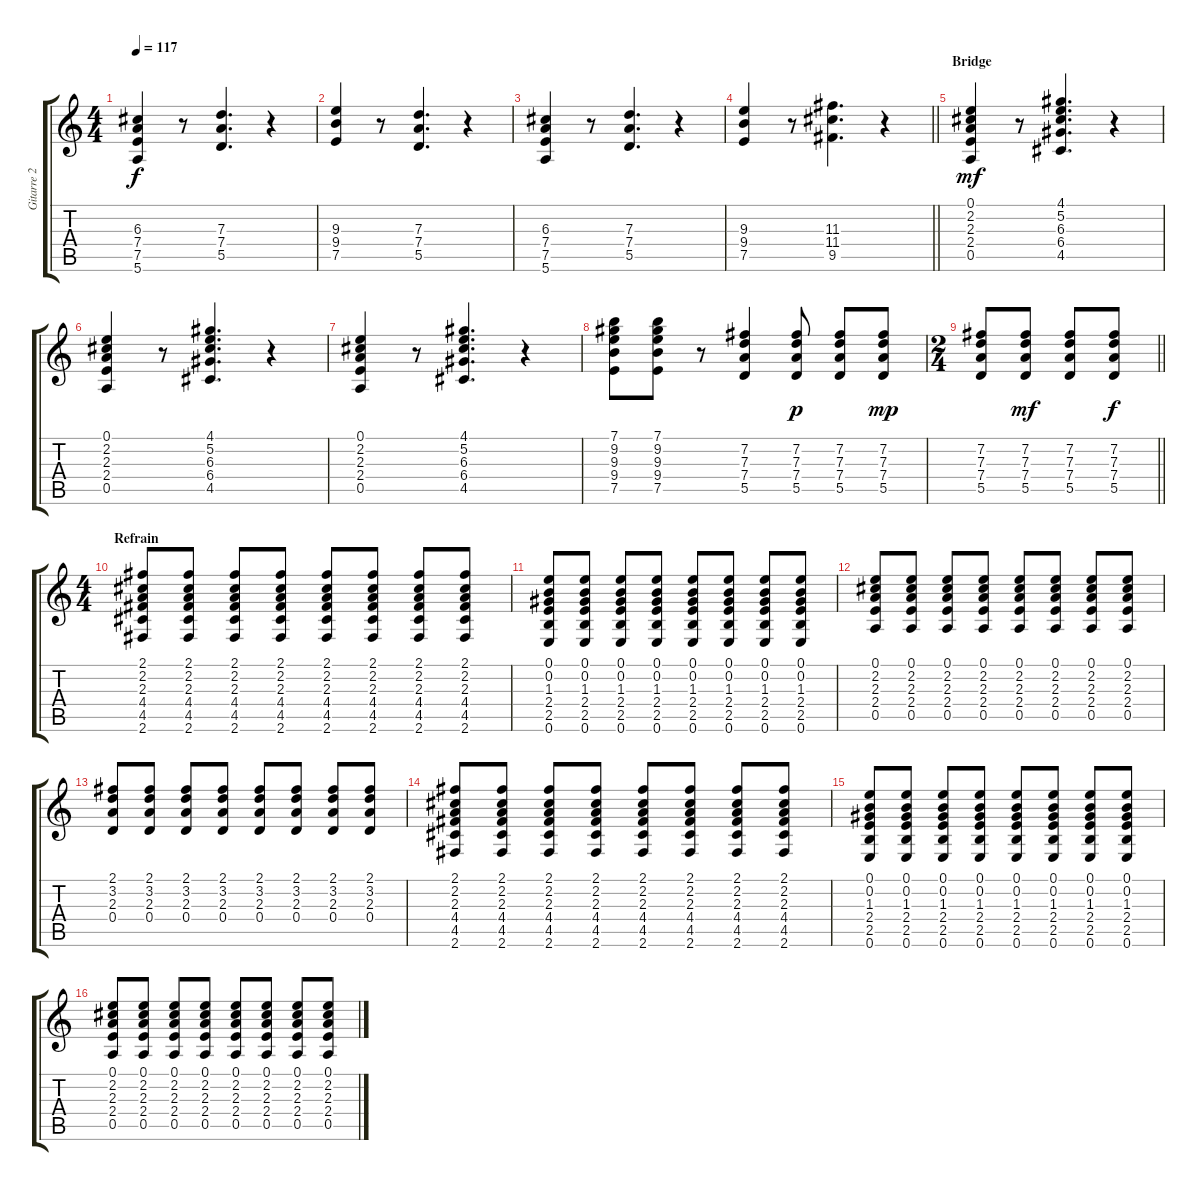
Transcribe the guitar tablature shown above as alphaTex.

\track ("Gitarre 2" "Gitarre 2") {instrument acousticguitarnylon}
\staff {score tabs}
\tuning (E4 B3 G3 D3 A2 E2) {hide}
\ts (4 4)
\tempo 117
\clef g2
\ks c
(6.3 7.4 7.5 5.6).4{dy f} r.8 (7.3 7.4 5.5).4{d} r.4 |
(9.3 9.4 7.5).4 r.8 (7.3 7.4 5.5).4{d} r.4 |
(6.3 7.4 7.5 5.6).4 r.8 (7.3 7.4 5.5).4{d} r.4 |
\barLineRight lightlight
(9.3 9.4 7.5).4 r.8 (11.3 11.4 9.5).4{d} r.4 |
\section ("" "Bridge")
(0.1 2.2 2.3 2.4 0.5).4{dy mf} r.8 (4.1 5.2 6.3 6.4 4.5).4{d} r.4 |
(0.1 2.2 2.3 2.4 0.5).4 r.8 (4.1 5.2 6.3 6.4 4.5).4{d} r.4 |
(0.1 2.2 2.3 2.4 0.5).4 r.8 (4.1 5.2 6.3 6.4 4.5).4{d} r.4 |
(7.1 9.2 9.3 9.4 7.5).8 (7.1 9.2 9.3 9.4 7.5).8 r.8 (7.2 7.3 7.4 5.5).4 (7.2 7.3 7.4 5.5).8{dy p} (7.2 7.3 7.4 5.5).8 (7.2 7.3 7.4 5.5).8{dy mp} |
\ts (2 4)
\barLineRight lightlight
(7.2 7.3 7.4 5.5).8 (7.2 7.3 7.4 5.5).8{dy mf} (7.2 7.3 7.4 5.5).8 (7.2 7.3 7.4 5.5).8{dy f} |
\ts (4 4)
\section ("" "Refrain")
(2.1 2.2 2.3 4.4 4.5 2.6).8 (2.1 2.2 2.3 4.4 4.5 2.6).8 (2.1 2.2 2.3 4.4 4.5 2.6).8 (2.1 2.2 2.3 4.4 4.5 2.6).8 (2.1 2.2 2.3 4.4 4.5 2.6).8 (2.1 2.2 2.3 4.4 4.5 2.6).8 (2.1 2.2 2.3 4.4 4.5 2.6).8 (2.1 2.2 2.3 4.4 4.5 2.6).8 |
(0.1 0.2 1.3 2.4 2.5 0.6).8 (0.1 0.2 1.3 2.4 2.5 0.6).8 (0.1 0.2 1.3 2.4 2.5 0.6).8 (0.1 0.2 1.3 2.4 2.5 0.6).8 (0.1 0.2 1.3 2.4 2.5 0.6).8 (0.1 0.2 1.3 2.4 2.5 0.6).8 (0.1 0.2 1.3 2.4 2.5 0.6).8 (0.1 0.2 1.3 2.4 2.5 0.6).8 |
(0.1 2.2 2.3 2.4 0.5).8 (0.1 2.2 2.3 2.4 0.5).8 (0.1 2.2 2.3 2.4 0.5).8 (0.1 2.2 2.3 2.4 0.5).8 (0.1 2.2 2.3 2.4 0.5).8 (0.1 2.2 2.3 2.4 0.5).8 (0.1 2.2 2.3 2.4 0.5).8 (0.1 2.2 2.3 2.4 0.5).8 |
(2.1 3.2 2.3 0.4).8 (2.1 3.2 2.3 0.4).8 (2.1 3.2 2.3 0.4).8 (2.1 3.2 2.3 0.4).8 (2.1 3.2 2.3 0.4).8 (2.1 3.2 2.3 0.4).8 (2.1 3.2 2.3 0.4).8 (2.1 3.2 2.3 0.4).8 |
(2.1 2.2 2.3 4.4 4.5 2.6).8 (2.1 2.2 2.3 4.4 4.5 2.6).8 (2.1 2.2 2.3 4.4 4.5 2.6).8 (2.1 2.2 2.3 4.4 4.5 2.6).8 (2.1 2.2 2.3 4.4 4.5 2.6).8 (2.1 2.2 2.3 4.4 4.5 2.6).8 (2.1 2.2 2.3 4.4 4.5 2.6).8 (2.1 2.2 2.3 4.4 4.5 2.6).8 |
(0.1 0.2 1.3 2.4 2.5 0.6).8 (0.1 0.2 1.3 2.4 2.5 0.6).8 (0.1 0.2 1.3 2.4 2.5 0.6).8 (0.1 0.2 1.3 2.4 2.5 0.6).8 (0.1 0.2 1.3 2.4 2.5 0.6).8 (0.1 0.2 1.3 2.4 2.5 0.6).8 (0.1 0.2 1.3 2.4 2.5 0.6).8 (0.1 0.2 1.3 2.4 2.5 0.6).8 |
(0.1 2.2 2.3 2.4 0.5).8 (0.1 2.2 2.3 2.4 0.5).8 (0.1 2.2 2.3 2.4 0.5).8 (0.1 2.2 2.3 2.4 0.5).8 (0.1 2.2 2.3 2.4 0.5).8 (0.1 2.2 2.3 2.4 0.5).8 (0.1 2.2 2.3 2.4 0.5).8 (0.1 2.2 2.3 2.4 0.5).8
